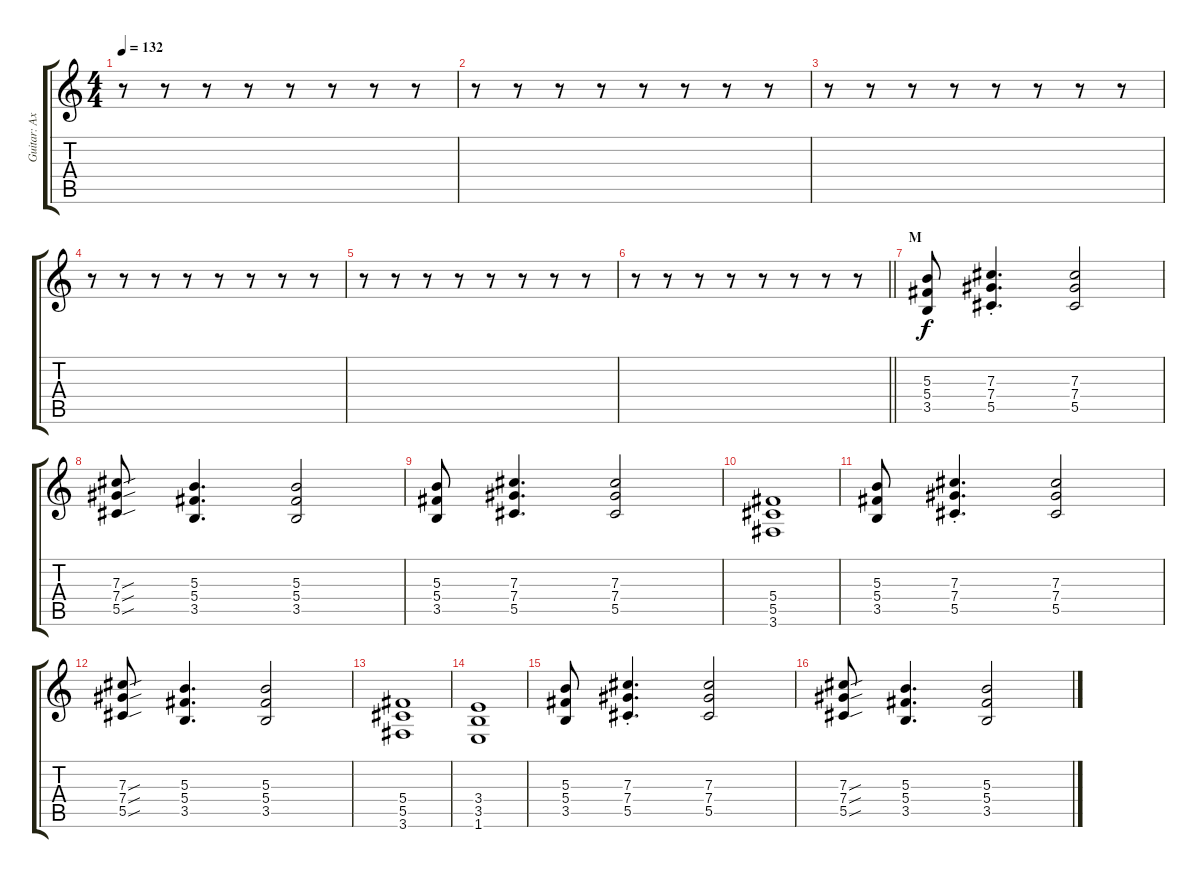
\track ("Guitar: Axel" "Guitar: Ax") {instrument overdrivenguitar}
\staff {score tabs}
\tuning (Eb4 Bb3 Gb3 Db3 Ab2 Eb2) {hide}
\ts (4 4)
\tempo 132
\clef g2
\ks c
r.8{dy f} r.8 r.8 r.8 r.8 r.8 r.8 r.8 |
r.8 r.8 r.8 r.8 r.8 r.8 r.8 r.8 |
r.8 r.8 r.8 r.8 r.8 r.8 r.8 r.8 |
r.8 r.8 r.8 r.8 r.8 r.8 r.8 r.8 |
r.8 r.8 r.8 r.8 r.8 r.8 r.8 r.8 |
\barLineRight lightlight
r.8 r.8 r.8 r.8 r.8 r.8 r.8 r.8 |
\section ("" "M")
(5.3 5.4 3.5).8 (7.3{st} 7.4{st} 5.5{st}).4{d} (7.3 7.4 5.5).2 |
(7.3{sou} 7.4{sou} 5.5{sou}).8 (5.3 5.4 3.5).4{d} (5.3 5.4 3.5).2 |
(5.3 5.4 3.5).8 (7.3 7.4 5.5).4{d} (7.3 7.4 5.5).2 |
(5.4 5.5 3.6).1 |
(5.3 5.4 3.5).8 (7.3{st} 7.4{st} 5.5{st}).4{d} (7.3 7.4 5.5).2 |
(7.3{sou} 7.4{sou} 5.5{sou}).8 (5.3 5.4 3.5).4{d} (5.3 5.4 3.5).2 |
(5.4 5.5 3.6).1 |
(3.4 3.5 1.6).1 |
(5.3 5.4 3.5).8 (7.3{st} 7.4{st} 5.5{st}).4{d} (7.3 7.4 5.5).2 |
(7.3{sou} 7.4{sou} 5.5{sou}).8 (5.3 5.4 3.5).4{d} (5.3 5.4 3.5).2
